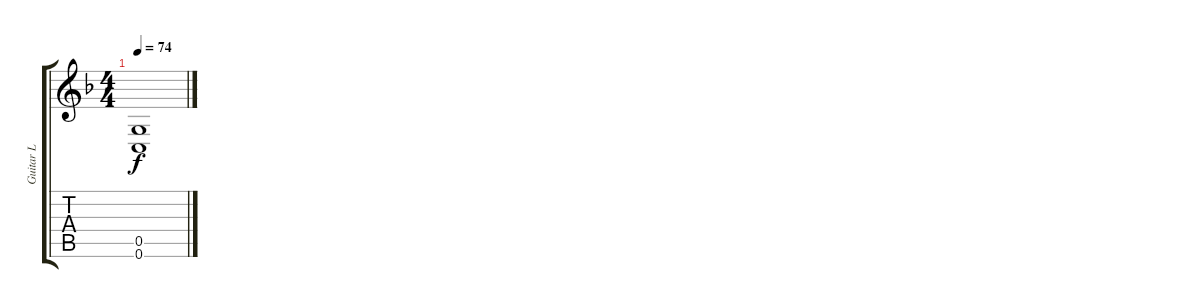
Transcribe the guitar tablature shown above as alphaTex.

\track ("Guitar L" "Guitar L") {instrument overdrivenguitar}
\staff {score tabs}
\tuning (E4 B3 G3 C3 G2 C2) {hide}
\ts (4 4)
\tempo 74
\clef g2
\ks f
(0.5{t} 0.6{t}).1{dy f}
